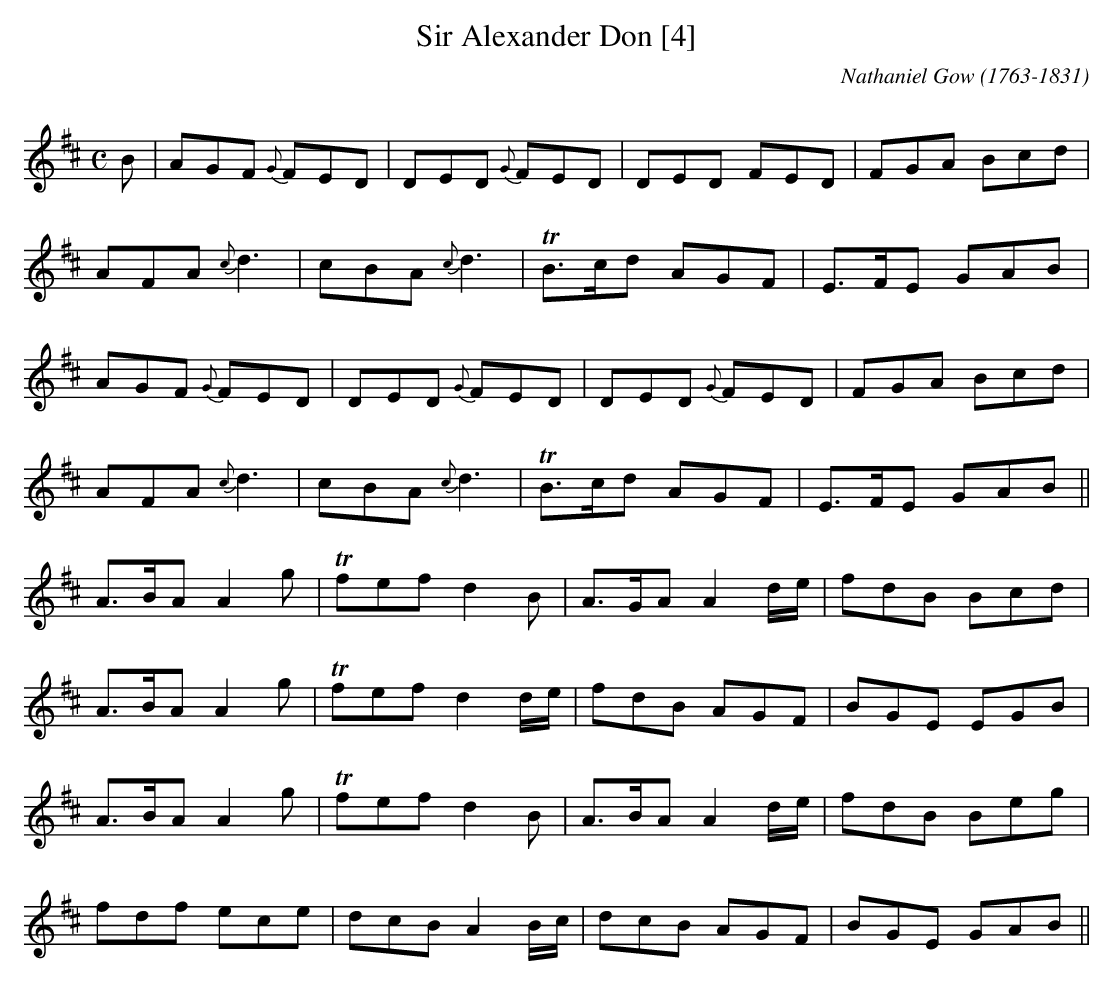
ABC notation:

X:1
T:Sir Alexander Don [4]
M:C
L:1/8
C:Nathaniel Gow (1763-1831)
Q:”Briskly. May be played Slowly when not Danced.”
K:D
B|AGF {G}FED|DED {G}FED|DED FED|FGA Bcd|
AFA {c}d3|cBA {c}d3|TB>cd AGF|E>FE GAB|
AGF {G}FED|DED {G}FED|DED {G}FED|FGA Bcd|
AFA {c}d3|cBA {c}d3|TB>cd AGF|E>FE GAB||
A>BA A2g|Tfef d2B|A>GA A2 d/e/|fdB Bcd|
A>BA A2 g|Tfef d2 d/e/|fdB AGF|BGE EGB|
A>BA A2g|Tfef d2B|A>BA A2d/e/|fdB Beg|
fdf ece|dcB A2 B/c/|dcB AGF|BGE GAB||
